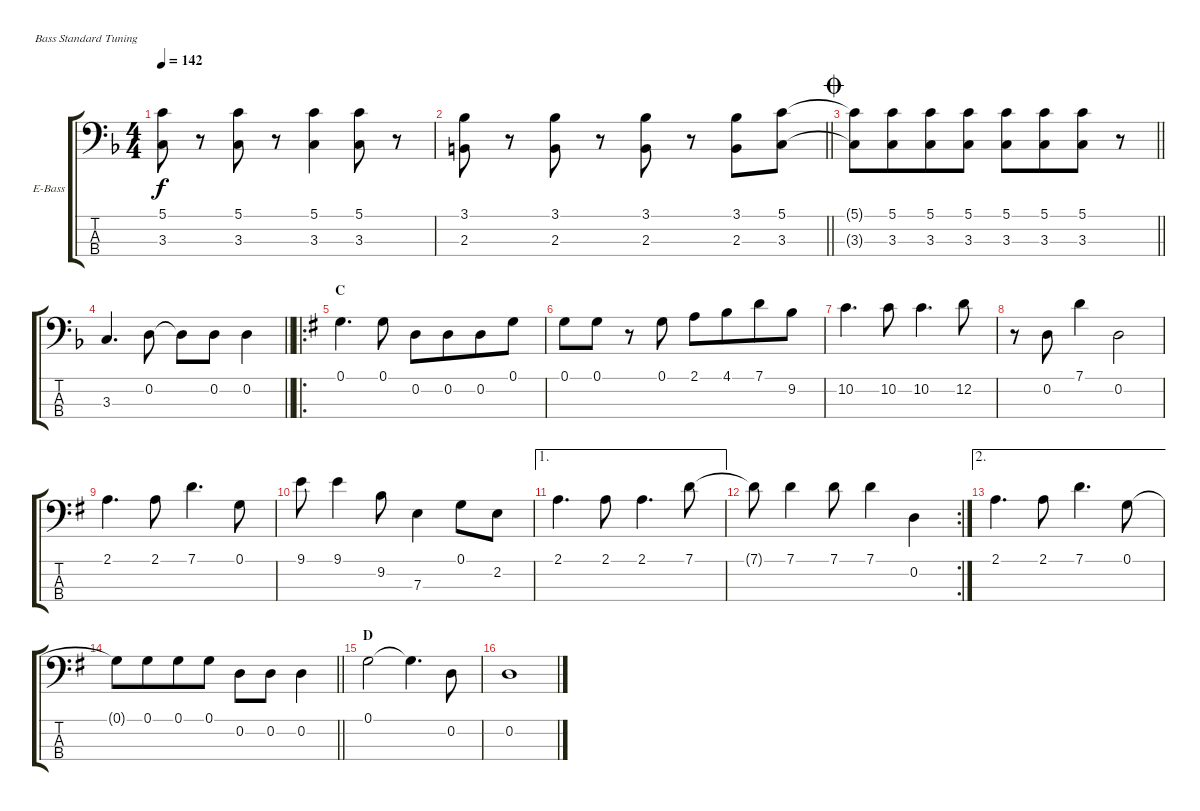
\bracketExtendMode groupsimilarinstruments
\firstSystemTrackNameOrientation horizontal
\otherSystemsTrackNameOrientation horizontal
\track ("Electric Bass" "E-Bass") {instrument electricbassfinger}
\staff {score tabs}
\tuning (G2 D2 A1 E1)
\ts (4 4)
\tempo 142
\clef f4
\ks f
(5.1 3.3).8{dy f} r.8 (5.1 3.3).8 r.8 (5.1 3.3).4 (5.1 3.3).8 r.8 |
\barLineRight lightlight
(3.1 2.3).8 r.8 (3.1 2.3).8 r.8 (3.1 2.3).8 r.8 (3.1 2.3).8 (5.1 3.3).8 |
\jump coda
\barLineRight lightlight
(5.1{t} 3.3{t}).8{beam merge} (5.1 3.3).8{beam merge} (5.1 3.3).8{beam merge} (5.1 3.3).8{beam split} (5.1 3.3).8{beam merge} (5.1 3.3).8{beam merge} (5.1 3.3).8 r.8 |
\barLineRight lightlight
3.3.4{d} 0.2.8 0.2{t}.8 0.2.8 0.2.4 |
\ro
\section ("" "C")
\ks g
0.1.4{d} 0.1.8 0.2.8 0.2.8{beam merge} 0.2.8 0.1.8 |
0.1.8 0.1.8 r.8 0.1.8 2.1.8 4.1.8{beam merge} 7.1.8 9.2.8 |
10.2.4{d} 10.2.8 10.2.4{d} 12.2.8 |
r.8 0.2.8 7.1.4 0.2.2 |
2.1.4{d} 2.1.8 7.1.4{d} 0.1.8 |
9.1.8 9.1.4 9.2.8 7.3.4 0.1.8 2.2.8 |
\ae 1
2.1.4{d} 2.1.8 2.1.4{d} 7.1.8 |
\rc 2
7.1{t}.8 7.1.4 7.1.8 7.1.4 0.2.4 |
\ae 2
2.1.4{d} 2.1.8 7.1.4{d} 0.1.8 |
\barLineRight lightlight
0.1{t}.8 0.1.8{beam merge} 0.1.8 0.1.8 0.2.8 0.2.8 0.2.4 |
\section ("" "D")
0.1.2 0.1{t}.4{d} 0.2.8 |
0.2.1
